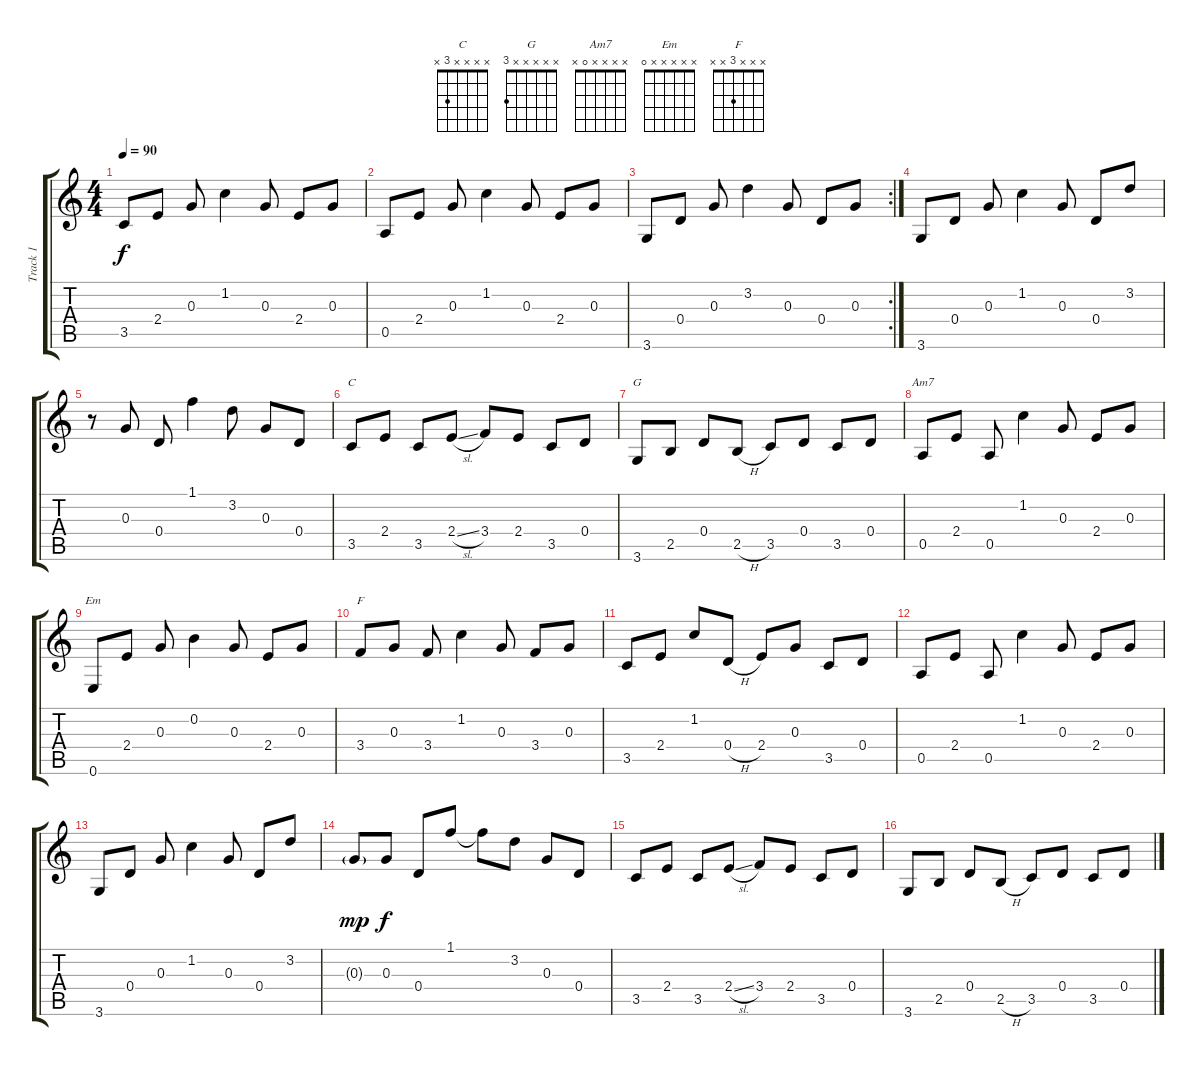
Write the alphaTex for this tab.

\track ("Track 1" "Track 1") {instrument acousticguitarsteel}
\staff {score tabs}
\tuning (E4 B3 G3 D3 A2 E2) {hide}
\chord ("C" x x x x 3 x)
\chord ("G" x x x x x 3)
\chord ("Am7" x x x x 0 x)
\chord ("Em" x x x x x 0)
\chord ("F" x x x 3 x x)
\ts (4 4)
\tempo 90
\clef g2
\ks c
3.5.8{dy f} 2.4.8 0.3.8 1.2.4 0.3.8 2.4.8 0.3.8 |
0.5.8 2.4.8 0.3.8 1.2.4 0.3.8 2.4.8 0.3.8 |
\rc 2
3.6.8 0.4.8 0.3.8 3.2.4 0.3.8 0.4.8 0.3.8 |
3.6.8 0.4.8 0.3.8 1.2.4 0.3.8 0.4.8 3.2.8 |
r.8 0.3.8 0.4.8 1.1.4 3.2.8 0.3.8 0.4.8 |
3.5.8{ch "C"} 2.4.8 3.5.8 2.4{sl}.8 3.4.8 2.4.8 3.5.8 0.4.8 |
3.6.8{ch "G"} 2.5.8 0.4.8 2.5{h}.8 3.5.8 0.4.8 3.5.8 0.4.8 |
0.5.8{ch "Am7"} 2.4.8 0.5.8 1.2.4 0.3.8 2.4.8 0.3.8 |
0.6.8{ch "Em"} 2.4.8 0.3.8 0.2.4 0.3.8 2.4.8 0.3.8 |
3.4.8{ch "F"} 0.3.8 3.4.8 1.2.4 0.3.8 3.4.8 0.3.8 |
3.5.8 2.4.8 1.2.8 0.4{h}.8 2.4.8 0.3.8 3.5.8 0.4.8 |
0.5.8 2.4.8 0.5.8 1.2.4 0.3.8 2.4.8 0.3.8 |
3.6.8 0.4.8 0.3.8 1.2.4 0.3.8 0.4.8 3.2.8 |
0.3{g}.8{dy mp} 0.3.8{dy f} 0.4.8 1.1.8 1.1{t}.8 3.2.8 0.3.8 0.4.8 |
3.5.8 2.4.8 3.5.8 2.4{sl}.8 3.4.8 2.4.8 3.5.8 0.4.8 |
3.6.8 2.5.8 0.4.8 2.5{h}.8 3.5.8 0.4.8 3.5.8 0.4.8
